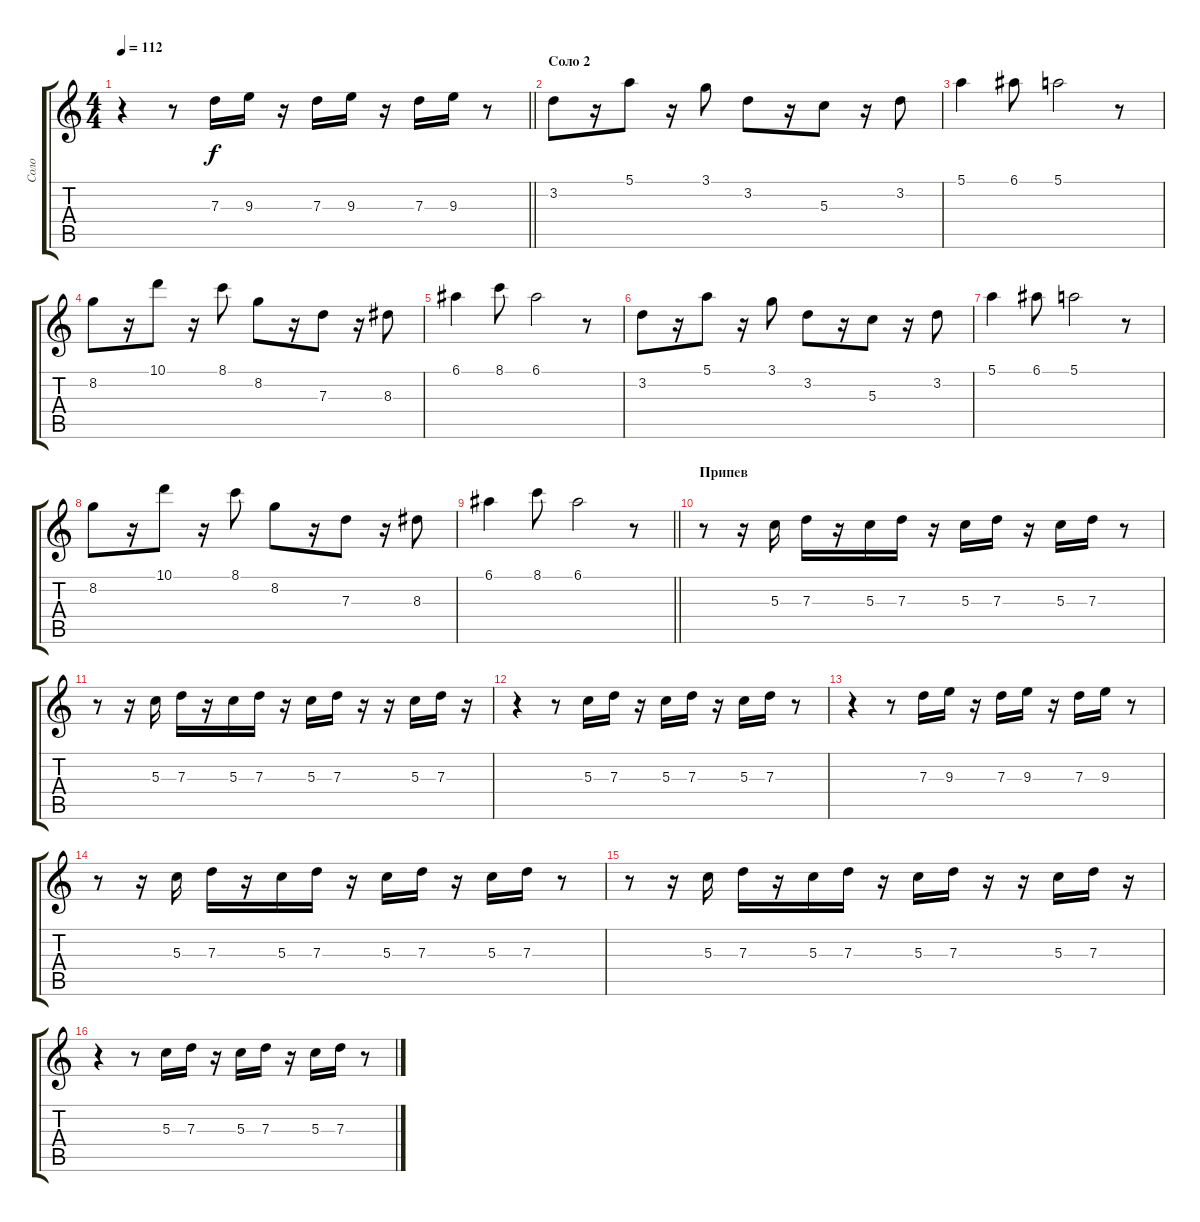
\track ("Соло" "Соло") {instrument electricguitarjazz}
\staff {score tabs}
\tuning (E4 B3 G3 D3 A2 E2) {hide}
\ts (4 4)
\tempo 112
\clef g2
\barLineRight lightlight
\ks c
r.4{dy f} r.8 7.3.16 9.3.16 r.16 7.3.16 9.3.16 r.16 7.3.16 9.3.16 r.8 |
\section ("" "Соло 2")
3.2.8 r.16 5.1.8 r.16 3.1.8 3.2.8 r.16 5.3.8 r.16 3.2.8 |
5.1.4 6.1.8 5.1.2 r.8 |
8.2.8 r.16 10.1.8 r.16 8.1.8 8.2.8 r.16 7.3.8 r.16 8.3.8 |
6.1.4 8.1.8 6.1.2 r.8 |
3.2.8 r.16 5.1.8 r.16 3.1.8 3.2.8 r.16 5.3.8 r.16 3.2.8 |
5.1.4 6.1.8 5.1.2 r.8 |
8.2.8 r.16 10.1.8 r.16 8.1.8 8.2.8 r.16 7.3.8 r.16 8.3.8 |
\barLineRight lightlight
6.1.4 8.1.8 6.1.2 r.8 |
\section ("" "Припев")
r.8 r.16 5.3.16 7.3.16 r.16 5.3.16 7.3.16 r.16 5.3.16 7.3.16 r.16 5.3.16 7.3.16 r.8 |
r.8 r.16 5.3.16 7.3.16 r.16 5.3.16 7.3.16 r.16 5.3.16 7.3.16 r.16 r.16 5.3.16 7.3.16 r.16 |
r.4 r.8 5.3.16 7.3.16 r.16 5.3.16 7.3.16 r.16 5.3.16 7.3.16 r.8 |
r.4 r.8 7.3.16 9.3.16 r.16 7.3.16 9.3.16 r.16 7.3.16 9.3.16 r.8 |
r.8 r.16 5.3.16 7.3.16 r.16 5.3.16 7.3.16 r.16 5.3.16 7.3.16 r.16 5.3.16 7.3.16 r.8 |
r.8 r.16 5.3.16 7.3.16 r.16 5.3.16 7.3.16 r.16 5.3.16 7.3.16 r.16 r.16 5.3.16 7.3.16 r.16 |
r.4 r.8 5.3.16 7.3.16 r.16 5.3.16 7.3.16 r.16 5.3.16 7.3.16 r.8
